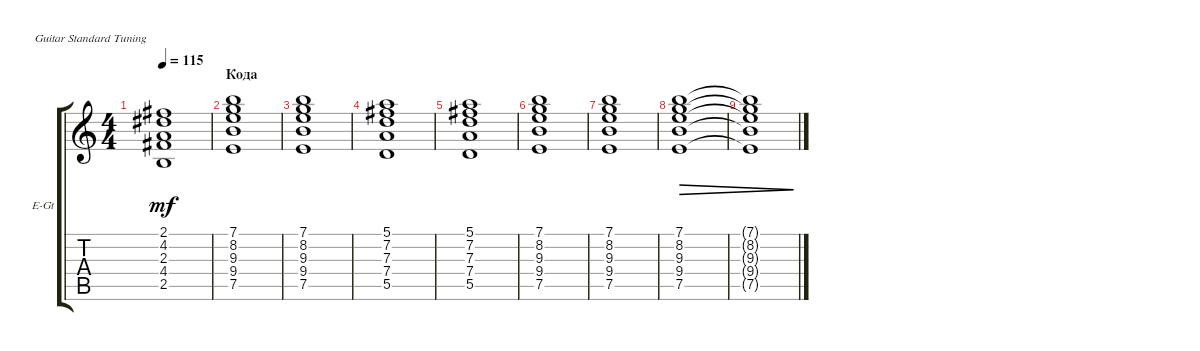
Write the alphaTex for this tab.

\defaultSystemsLayout 4
\bracketExtendMode groupsimilarinstruments
\firstSystemTrackNameOrientation horizontal
\otherSystemsTrackNameOrientation horizontal
\track ("Гитара 2" "E-Gt") {instrument distortionguitar}
\staff {score tabs}
\tuning (E4 B3 G3 D3 A2 E2)
\ts (4 4)
\tempo 115
\clef g2
\ks c
(2.5 4.4 2.3 4.2 2.1).1{dy mf} |
\section ("" "Кода")
(7.5 9.4 9.3 8.2 7.1).1 |
(7.5 9.4 9.3 8.2 7.1).1 |
(5.5 7.4 7.3 7.2 5.1).1 |
(5.5 7.4 7.3 7.2 5.1).1 |
(7.5 9.4 9.3 8.2 7.1).1 |
(7.5 9.4 9.3 8.2 7.1).1 |
(7.5 9.4 9.3 8.2 7.1).1{dec} |
(7.5{t} 9.4{t} 9.3{t} 8.2{t} 7.1{t}).1{dec}
